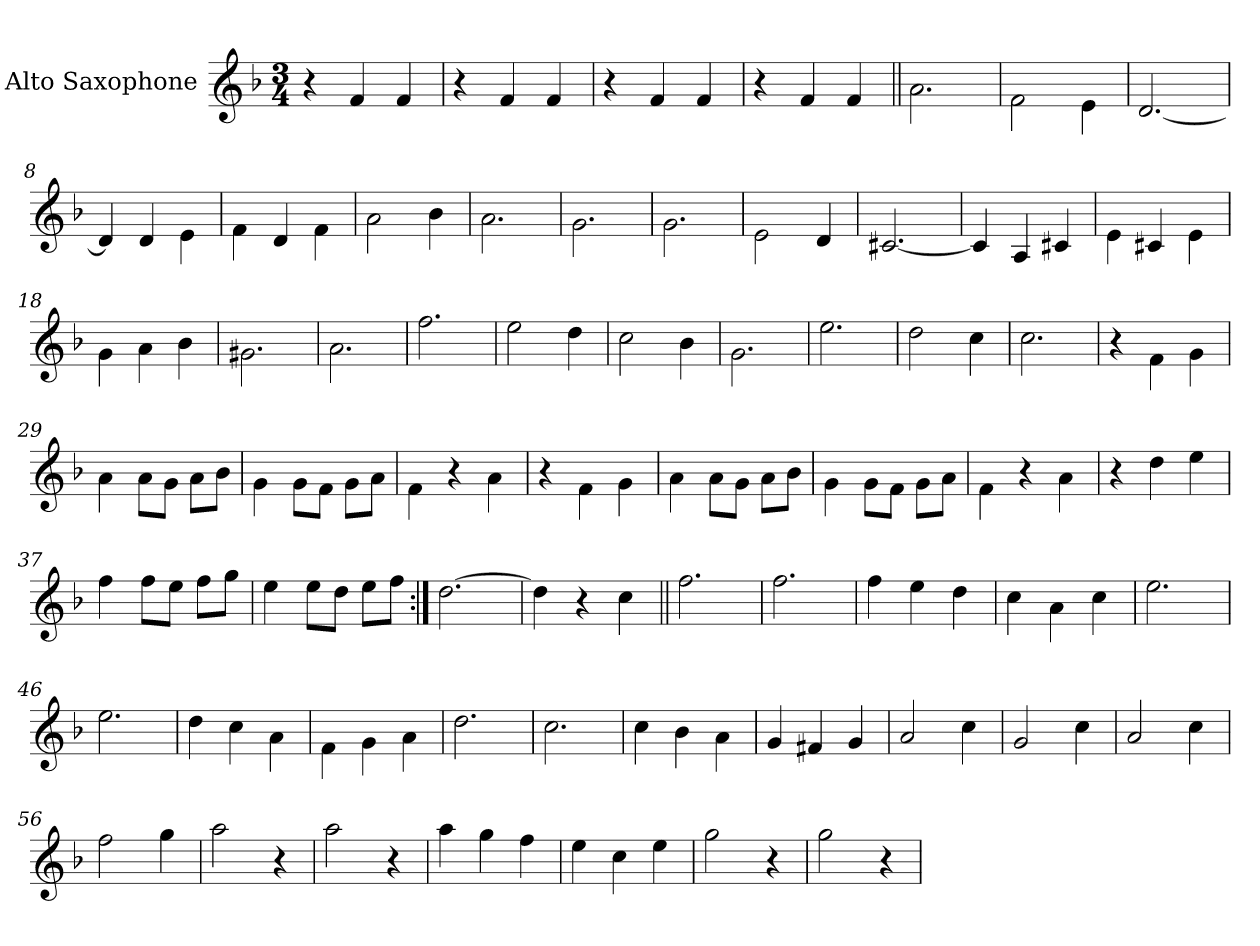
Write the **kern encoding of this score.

**kern
*part1
*staff1
*I"Alto Saxophone
*I'A Sax
*clefG2
*ITrd5c9
*k[b-e-a-d-]
*A-:
*M3/4
=1
4r
4A-/
4A-/
=2
4r
4A-/
4A-/
=3
4r
4A-/
4A-/
=4
4r
4A-/
4A-/
=5||
2.c\
=6
2A-\
4G\
=7
[2.F/
=8
4F/]
4F/
4G\
=9
4A-\
4F/
4A-\
=10
2c\
4d-\
=11
2.c\
=12
2.B-\
=13
2.B-\
=14
2G\
4F/
=15
[2.En/
!!LO:LB:g=z
=16
4E/]
4C/
4En/
=17
4G\
4En/
4G\
=18
4B-\
4c\
4d-\
=19
2.Bn\
=20
2.c\
=21
2.a-\
=22
2g\
4f\
=23
2e-\
4d-\
=24
2.B-\
=25
2.g\
=26
2f\
4e-\
=27
2.e-\
=28
4r
4A-\
4B-\
!!LO:LB:g=z
=29
4c\
8c\L
8B-\J
8c\L
8d-\J
=30
4B-\
8B-\L
8A-\J
8B-\L
8c\J
=31
4A-\
4r
4c\
=32
4r
4A-\
4B-\
=33
4c\
8c\L
8B-\J
8c\L
8d-\J
=34
4B-\
8B-\L
8A-\J
8B-\L
8c\J
=35
4A-\
4r
4c\
=36
4r
4f\
4g\
=37
4a-\
8a-\L
8g\J
8a-\L
8b-\J
!!LO:LB:g=z
=38
4g\
8g\L
8f\J
8g\L
8a-\J
=39:|!
[2.f\
=40
4f\]
4r
4e-\
=41||
2.a-\
=42
2.a-\
=43
4a-\
4g\
4f\
=44
4e-\
4c\
4e-\
=45
2.g\
=46
2.g\
=47
4f\
4e-\
4c\
=48
4A-\
4B-\
4c\
=49
2.f\
=50
2.e-\
=51
4e-\
4d-\
4c\
!!LO:LB:g=z
=52
4B-/
4An/
4B-/
=53
2c/
4e-\
=54
2B-/
4e-\
=55
2c/
4e-\
=56
2a-\
4b-\
=57
2cc\
4r
=58
2cc\
4r
=59
4cc\
4b-\
4a-\
=60
4g\
4e-\
4g\
=61
2b-\
4r
=62
2b-\
4r
=
*-
